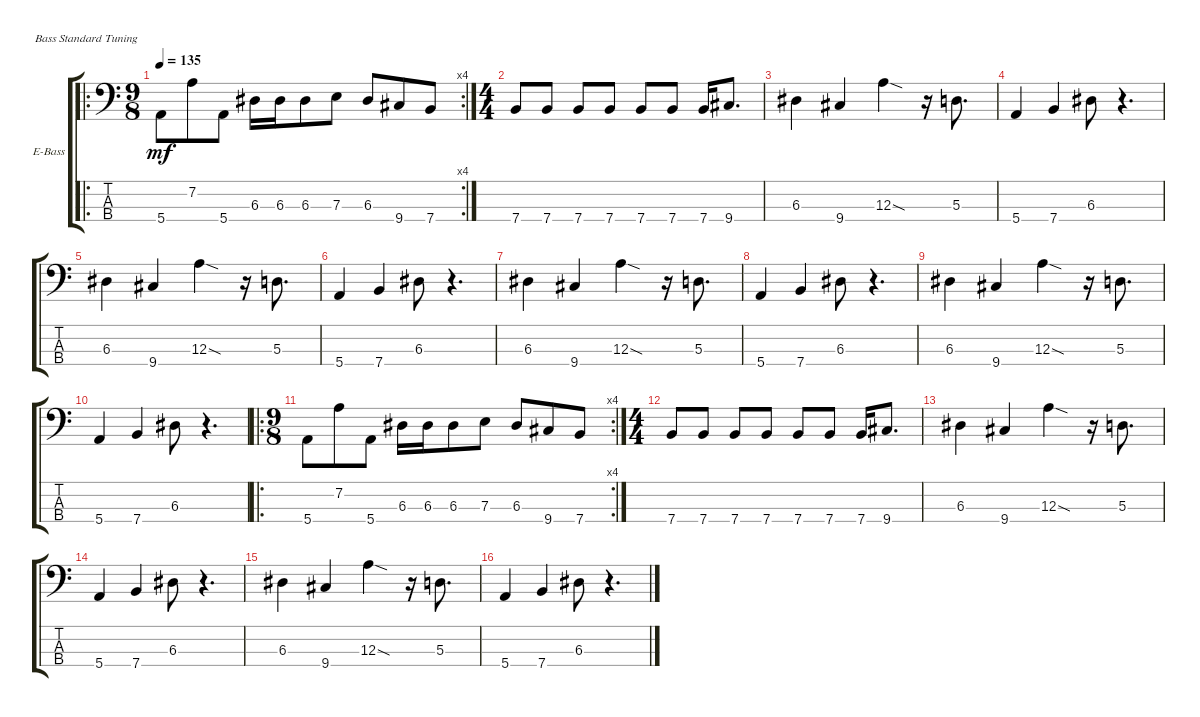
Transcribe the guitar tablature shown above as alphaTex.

\defaultSystemsLayout 4
\bracketExtendMode groupsimilarinstruments
\firstSystemTrackNameOrientation horizontal
\otherSystemsTrackNameOrientation horizontal
\track ("Bass - Jim Smith" "E-Bass") {instrument electricbassfinger}
\staff {score tabs}
\tuning (G2 D2 A1 E1)
\ro
\rc 4
\ts (9 8)
\tempo 135
\clef f4
\scale
0.429936
\ks c
5.4.8{dy mf instrument electricbassfinger} 7.2.8 5.4.8 6.3.16 6.3.16 6.3.8 7.3.8 6.3.8 9.4.8 7.4.8 |
\ts (4 4)
\scale
0.372611 7.4.8 7.4.8 7.4.8 7.4.8 7.4.8 7.4.8 7.4.16 9.4.8{d} |
\scale
0.197452 6.3.4 9.4.4 12.3{sod}.4 r.16 5.3.8{d} |
\scale
0.333333 5.4.4 7.4.4 6.3.8 r.4{d} |
\scale
0.333333 6.3.4 9.4.4 12.3{sod}.4 r.16 5.3.8{d} |
\scale
0.333333 5.4.4 7.4.4 6.3.8 r.4{d} |
\scale
0.333333 6.3.4 9.4.4 12.3{sod}.4 r.16 5.3.8{d} |
\scale
0.333333 5.4.4 7.4.4 6.3.8 r.4{d} |
\scale
0.333333 6.3.4 9.4.4 12.3{sod}.4 r.16 5.3.8{d} |
\scale
0.197452 5.4.4 7.4.4 6.3.8 r.4{d} |
\ro
\rc 4
\ts (9 8)
\scale
0.429936 5.4.8 7.2.8 5.4.8 6.3.16 6.3.16 6.3.8 7.3.8 6.3.8 9.4.8 7.4.8 |
\ts (4 4)
\scale
0.372611 7.4.8 7.4.8 7.4.8 7.4.8 7.4.8 7.4.8 7.4.16 9.4.8{d} |
\scale
0.333333 6.3.4 9.4.4 12.3{sod}.4 r.16 5.3.8{d} |
\scale
0.333333 5.4.4 7.4.4 6.3.8 r.4{d} |
\scale
0.333333 6.3.4 9.4.4 12.3{sod}.4 r.16 5.3.8{d} |
\scale
0.333333 5.4.4 7.4.4 6.3.8 r.4{d}
